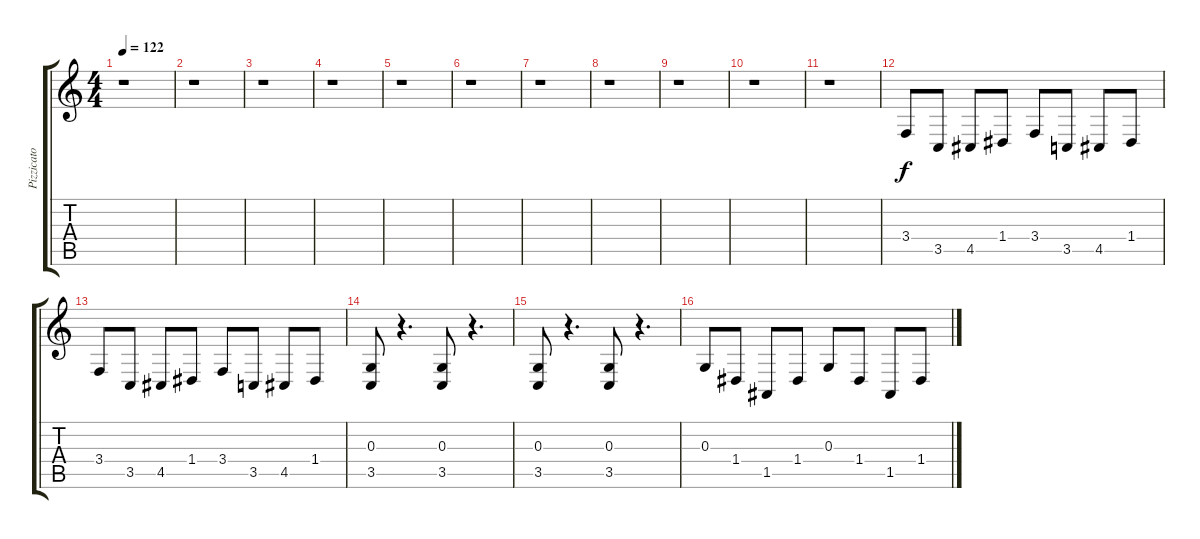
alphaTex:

\track ("Pizzicato" "Pizzicato") {instrument pizzicatostrings}
\staff {score tabs}
\tuning (E4 B3 G3 D3 A2 E2) {hide}
\ts (4 4)
\tempo 122
\clef g2
\ks c
r.1{dy f} |
r.1 |
r.1 |
r.1 |
r.1 |
r.1 |
r.1 |
r.1 |
r.1 |
r.1 |
r.1 |
3.4.8 3.5.8 4.5.8 1.4.8 3.4.8 3.5.8 4.5.8 1.4.8 |
3.4.8 3.5.8 4.5.8 1.4.8 3.4.8 3.5.8 4.5.8 1.4.8 |
(0.3 3.5).8 r.4{d} (0.3 3.5).8 r.4{d} |
(0.3 3.5).8 r.4{d} (0.3 3.5).8 r.4{d} |
0.3.8 1.4.8 1.5.8 1.4.8 0.3.8 1.4.8 1.5.8 1.4.8
